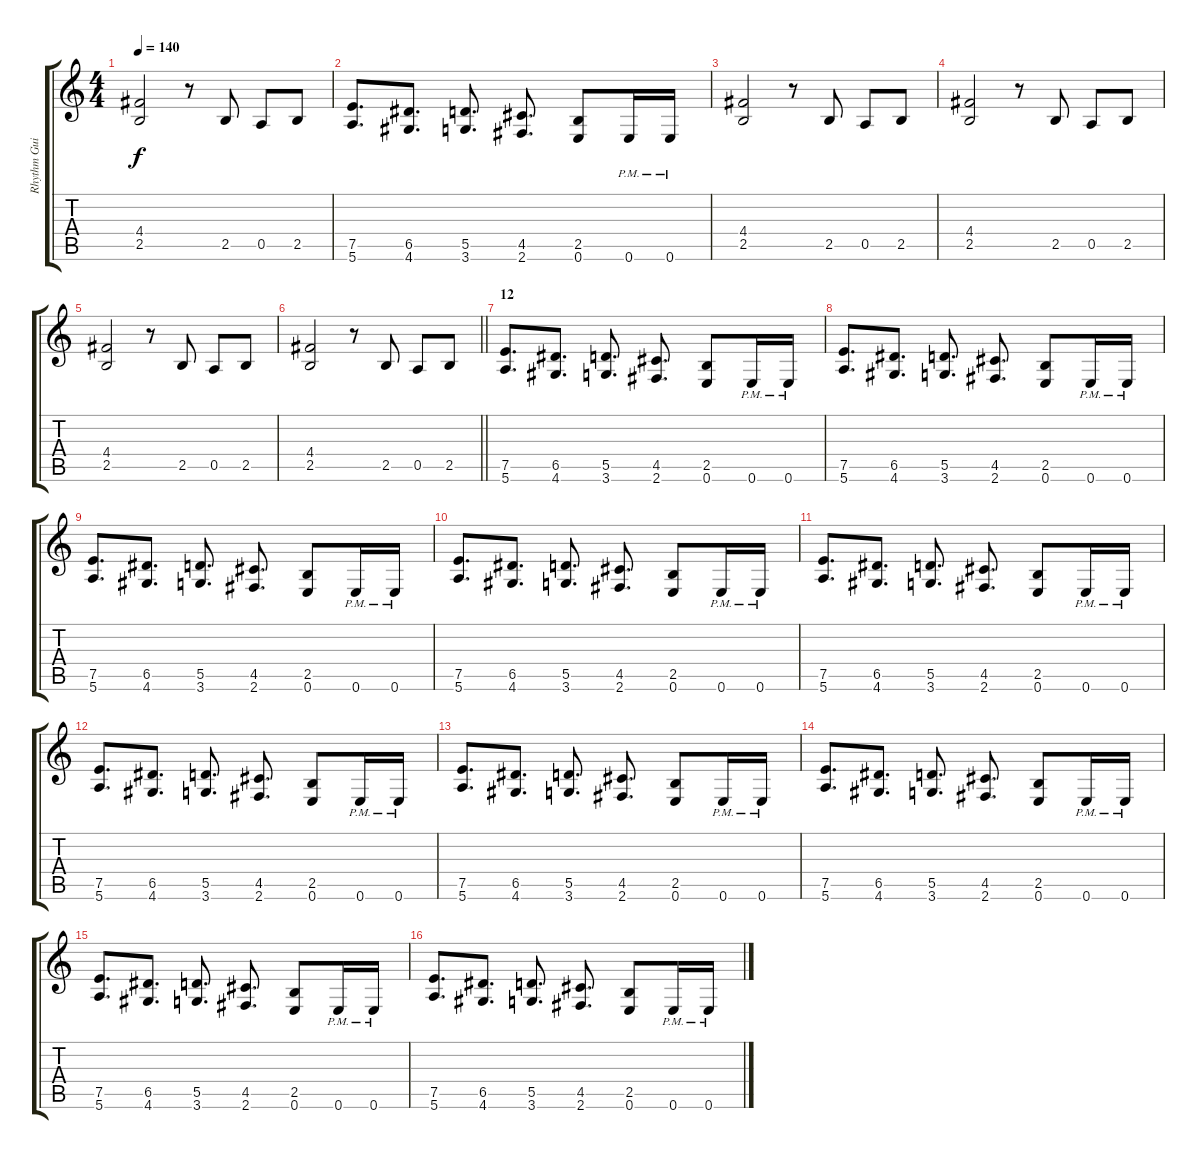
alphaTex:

\track ("Rhythm Guitar" "Rhythm Gui") {instrument distortionguitar}
\staff {score tabs}
\tuning (E4 B3 G3 D3 A2 E2) {hide}
\ts (4 4)
\tempo 140
\clef g2
\ks c
(4.4 2.5).2{dy f} r.8 2.5.8 0.5.8 2.5.8 |
(7.5 5.6).8{d} (6.5 4.6).8{d} (5.5 3.6).8{d} (4.5 2.6).8{d} (2.5 0.6).8 0.6{pm}.16 0.6{pm}.16 |
(4.4 2.5).2 r.8 2.5.8 0.5.8 2.5.8 |
(4.4 2.5).2 r.8 2.5.8 0.5.8 2.5.8 |
(4.4 2.5).2 r.8 2.5.8 0.5.8 2.5.8 |
\barLineRight lightlight
(4.4 2.5).2 r.8 2.5.8 0.5.8 2.5.8 |
\section ("" "12")
(7.5 5.6).8{d} (6.5 4.6).8{d} (5.5 3.6).8{d} (4.5 2.6).8{d} (2.5 0.6).8 0.6{pm}.16 0.6{pm}.16 |
(7.5 5.6).8{d} (6.5 4.6).8{d} (5.5 3.6).8{d} (4.5 2.6).8{d} (2.5 0.6).8 0.6{pm}.16 0.6{pm}.16 |
(7.5 5.6).8{d} (6.5 4.6).8{d} (5.5 3.6).8{d} (4.5 2.6).8{d} (2.5 0.6).8 0.6{pm}.16 0.6{pm}.16 |
(7.5 5.6).8{d} (6.5 4.6).8{d} (5.5 3.6).8{d} (4.5 2.6).8{d} (2.5 0.6).8 0.6{pm}.16 0.6{pm}.16 |
(7.5 5.6).8{d} (6.5 4.6).8{d} (5.5 3.6).8{d} (4.5 2.6).8{d} (2.5 0.6).8 0.6{pm}.16 0.6{pm}.16 |
(7.5 5.6).8{d} (6.5 4.6).8{d} (5.5 3.6).8{d} (4.5 2.6).8{d} (2.5 0.6).8 0.6{pm}.16 0.6{pm}.16 |
(7.5 5.6).8{d} (6.5 4.6).8{d} (5.5 3.6).8{d} (4.5 2.6).8{d} (2.5 0.6).8 0.6{pm}.16 0.6{pm}.16 |
(7.5 5.6).8{d} (6.5 4.6).8{d} (5.5 3.6).8{d} (4.5 2.6).8{d} (2.5 0.6).8 0.6{pm}.16 0.6{pm}.16 |
(7.5 5.6).8{d} (6.5 4.6).8{d} (5.5 3.6).8{d} (4.5 2.6).8{d} (2.5 0.6).8 0.6{pm}.16 0.6{pm}.16 |
(7.5 5.6).8{d} (6.5 4.6).8{d} (5.5 3.6).8{d} (4.5 2.6).8{d} (2.5 0.6).8 0.6{pm}.16 0.6{pm}.16
